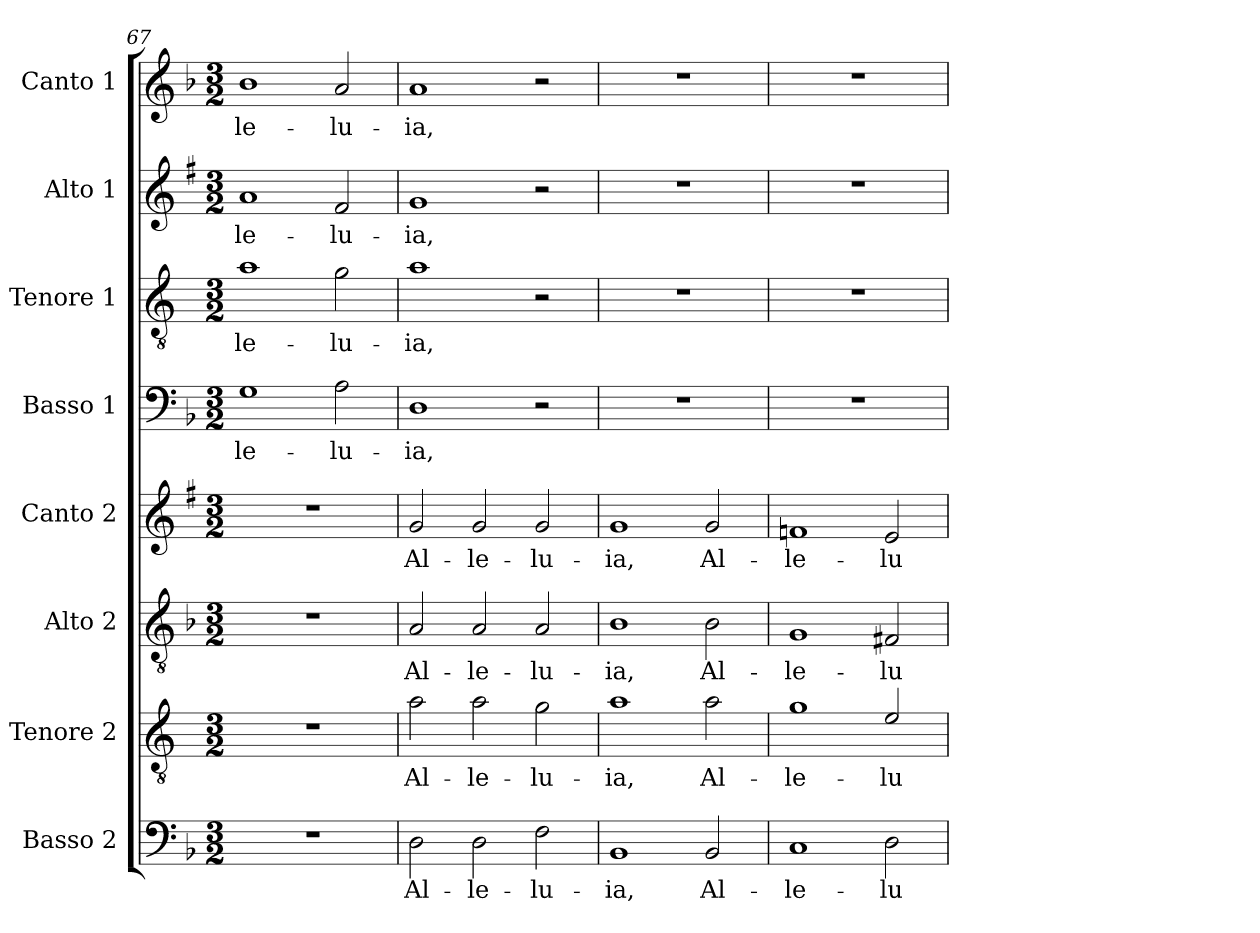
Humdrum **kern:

**kern	**text	**kern	**text	**kern	**text	**kern	**text	**kern	**text	**kern	**text	**kern	**text	**kern	**text
*part8	*part8	*part7	*part7	*part6	*part6	*part5	*part5	*part4	*part4	*part3	*part3	*part2	*part2	*part1	*part1
*staff8	*staff8	*staff7	*staff7	*staff6	*staff6	*staff5	*staff5	*staff4	*staff4	*staff3	*staff3	*staff2	*staff2	*staff1	*staff1
*I"Basso 2	*	*I"Tenore 2	*	*I"Alto 2	*	*I"Canto 2	*	*I"Basso 1	*	*I"Tenore 1	*	*I"Alto 1	*	*I"Canto 1	*
*I'B2	*	*I'T2	*	*I'A2	*	*I'C2	*	*I'B1	*	*I'T1	*	*I'A1	*	*I'C1	*
*clefF4	*	*clefGv2	*	*clefGv2	*	*clefG2	*	*clefF4	*	*clefGv2	*	*clefG2	*	*clefG2	*
*	*	*ITrd4c7	*	*	*	*ITrd1c2	*	*	*	*ITrd4c7	*	*ITrd1c2	*	*	*
*k[b-]	*	*k[b-]	*	*k[b-]	*	*k[b-]	*	*k[b-]	*	*k[b-]	*	*k[b-]	*	*k[b-]	*
*F:	*	*F:	*	*F:	*	*F:	*	*F:	*	*F:	*	*F:	*	*F:	*
*M3/2	*	*M3/2	*	*M3/2	*	*M3/2	*	*M3/2	*	*M3/2	*	*M3/2	*	*M3/2	*
=67	=67	=67	=67	=67	=67	=67	=67	=67	=67	=67	=67	=67	=67	=67	=67
!	!	!	!	!	!	!	!	!	!LO:LY:b	!	!LO:LY:b	!	!LO:LY:b	!	!LO:LY:b
1.r	.	1.r	.	1.r	.	1.r	.	1G	-le-	1d	-le-	1g	-le-	1b-	-le-
!	!	!	!	!	!	!	!	!	!LO:LY:b	!	!LO:LY:b	!	!LO:LY:b	!	!LO:LY:b
.	.	.	.	.	.	.	.	2A\	-lu-	2c\	-lu-	2e/	-lu-	2a/	-lu-
=68	=68	=68	=68	=68	=68	=68	=68	=68	=68	=68	=68	=68	=68	=68	=68
!	!LO:LY:b	!	!LO:LY:b	!	!LO:LY:b	!	!LO:LY:b	!	!LO:LY:b	!	!LO:LY:b	!	!LO:LY:b	!	!LO:LY:b
2D\	Al-	2d\	Al-	2A/	Al-	2f/	Al-	1D	-ia,	1d	-ia,	1f	-ia,	1a	-ia,
!	!LO:LY:b	!	!LO:LY:b	!	!LO:LY:b	!	!LO:LY:b	!	!	!	!	!	!	!	!
2D\	-le-	2d\	-le-	2A/	-le-	2f/	-le-	.	.	.	.	.	.	.	.
!	!LO:LY:b	!	!LO:LY:b	!	!LO:LY:b	!	!LO:LY:b	!	!	!	!	!	!	!	!
2F\	-lu-	2c\	-lu-	2A/	-lu-	2f/	-lu-	2r	.	2r	.	2r	.	2r	.
=69	=69	=69	=69	=69	=69	=69	=69	=69	=69	=69	=69	=69	=69	=69	=69
!	!LO:LY:b	!	!LO:LY:b	!	!LO:LY:b	!	!LO:LY:b	!	!	!	!	!	!	!	!
1BB-	-ia,	1d	-ia,	1B-	-ia,	1f	-ia,	1.r	.	1.r	.	1.r	.	1.r	.
!	!LO:LY:b	!	!LO:LY:b	!	!LO:LY:b	!	!LO:LY:b	!	!	!	!	!	!	!	!
2BB-/	Al-	2d\	Al-	2B-\	Al-	2f/	Al-	.	.	.	.	.	.	.	.
=70	=70	=70	=70	=70	=70	=70	=70	=70	=70	=70	=70	=70	=70	=70	=70
!	!LO:LY:b	!	!LO:LY:b	!	!LO:LY:b	!	!LO:LY:b	!	!	!	!	!	!	!	!
1C	-le-	1c	-le-	1G	-le-	1e-X	-le-	1.r	.	1.r	.	1.r	.	1.r	.
!	!LO:LY:b	!	!LO:LY:b	!	!LO:LY:b	!	!LO:LY:b	!	!	!	!	!	!	!	!
2D\	-lu-	2A/	-lu-	2F#X/	-lu-	2d/	-lu-	.	.	.	.	.	.	.	.
=	=	=	=	=	=	=	=	=	=	=	=	=	=	=	=
*-	*-	*-	*-	*-	*-	*-	*-	*-	*-	*-	*-	*-	*-	*-	*-
